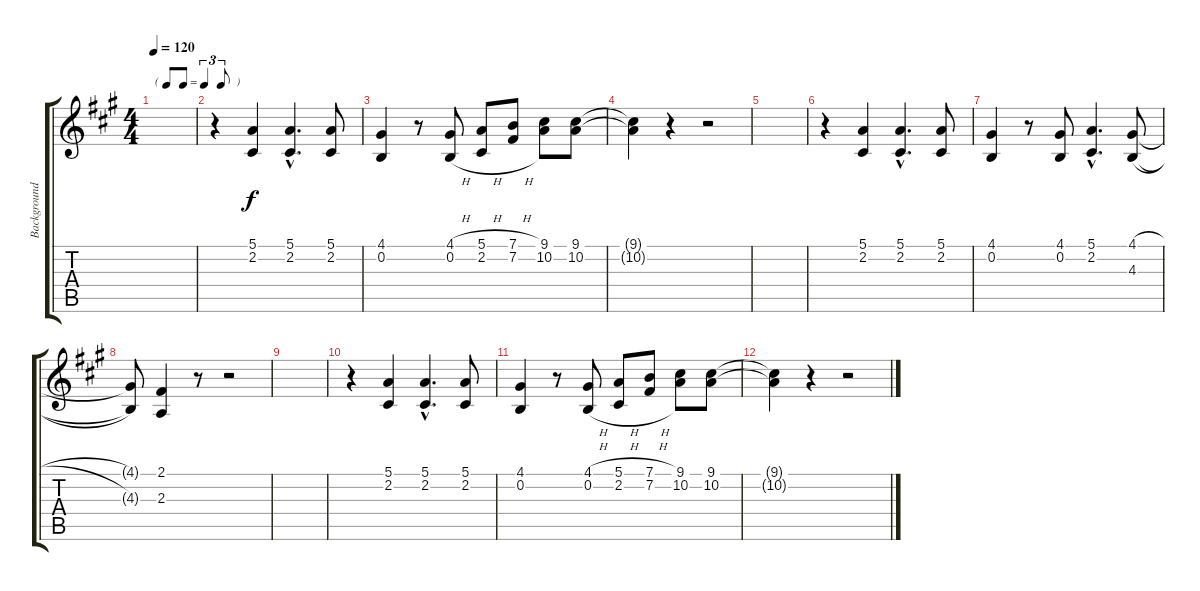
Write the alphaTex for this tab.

\track ("Background Vocals" "Background") {instrument voiceoohs}
\staff {score tabs}
\tuning (E4 B3 G3 D3 A2 E2) {hide}
\ts (4 4)
\tf triplet8th
\tempo 120
\clef g2
\ks a
|
r.4 (5.1 2.2).4 (5.1{hac} 2.2{hac}).4{d} (5.1 2.2).8 |
(4.1 0.2).4 r.8 (4.1{h} 0.2{h}).8 (5.1{h} 2.2{h}).8 (7.1{h} 7.2{h}).8 (9.1 10.2).8 (9.1 10.2).8 |
(9.1{t} 10.2{t}).4 r.4 r.2 |
|
r.4 (5.1 2.2).4 (5.1{hac} 2.2{hac}).4{d} (5.1 2.2).8 |
(4.1 0.2).4 r.8 (4.1 0.2).8 (5.1{hac} 2.2{hac}).4{d} (4.1{h} 4.3{h}).8 |
(4.1{t} 4.3{t}).8 (2.1 2.3).4 r.8 r.2 |
|
r.4 (5.1 2.2).4 (5.1{hac} 2.2{hac}).4{d} (5.1 2.2).8 |
(4.1 0.2).4 r.8 (4.1{h} 0.2{h}).8 (5.1{h} 2.2{h}).8 (7.1{h} 7.2{h}).8 (9.1 10.2).8 (9.1 10.2).8 |
(9.1{t} 10.2{t}).4 r.4 r.2
